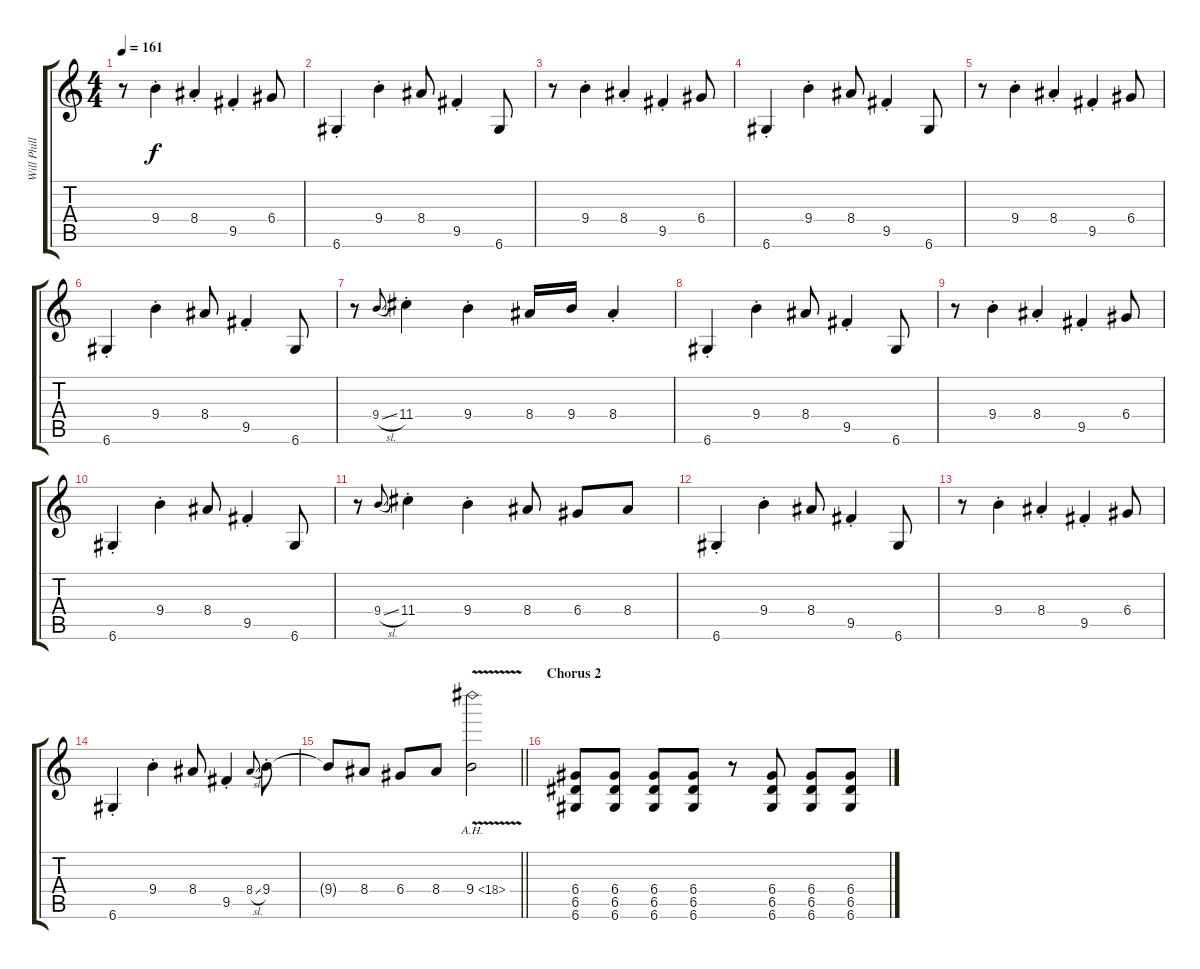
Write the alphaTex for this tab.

\track ("Will Phillipson (Guitar)" "Will Phill") {instrument distortionguitar}
\staff {score tabs}
\tuning (E4 B3 G3 D3 A2 D2) {hide}
\ts (4 4)
\tempo 161
\clef g2
\ks c
r.8{dy f} 9.4{st}.4 8.4{st}.4 9.5{st}.4 6.4.8 |
6.6{st}.4 9.4{st}.4 8.4.8 9.5{st}.4 6.6.8 |
r.8 9.4{st}.4 8.4{st}.4 9.5{st}.4 6.4.8 |
6.6{st}.4 9.4{st}.4 8.4.8 9.5{st}.4 6.6.8 |
r.8 9.4{st}.4 8.4{st}.4 9.5{st}.4 6.4.8 |
6.6{st}.4 9.4{st}.4 8.4.8 9.5{st}.4 6.6.8 |
r.8 9.4{sl}.8{gr onbeat} 11.4{st}.4 9.4{st}.4 8.4.16 9.4.16 8.4{st}.4 |
6.6{st}.4{instrument distortionguitar} 9.4{st}.4 8.4.8 9.5{st}.4 6.6.8 |
r.8 9.4{st}.4 8.4{st}.4 9.5{st}.4 6.4.8 |
6.6{st}.4 9.4{st}.4 8.4.8 9.5{st}.4 6.6.8 |
r.8 9.4{sl}.8{gr onbeat} 11.4{st}.4 9.4{st}.4 8.4.8 6.4.8 8.4.8 |
6.6{st}.4 9.4{st}.4 8.4.8 9.5{st}.4 6.6.8 |
r.8 9.4{st}.4 8.4{st}.4 9.5{st}.4 6.4.8 |
6.6{st}.4 9.4{st}.4 8.4.8 9.5{st}.4 8.4{sl}.8{gr onbeat} 9.4{st}.8 |
\barLineRight lightlight
9.4{t}.8 8.4.8 6.4.8 8.4.8 9.4{ah 9 v}.2 |
\section ("" "Chorus 2")
(6.4 6.5 6.6).8 (6.4 6.5 6.6).8 (6.4 6.5 6.6).8 (6.4 6.5 6.6).8 r.8 (6.4 6.5 6.6).8 (6.4 6.5 6.6).8 (6.4 6.5 6.6).8
